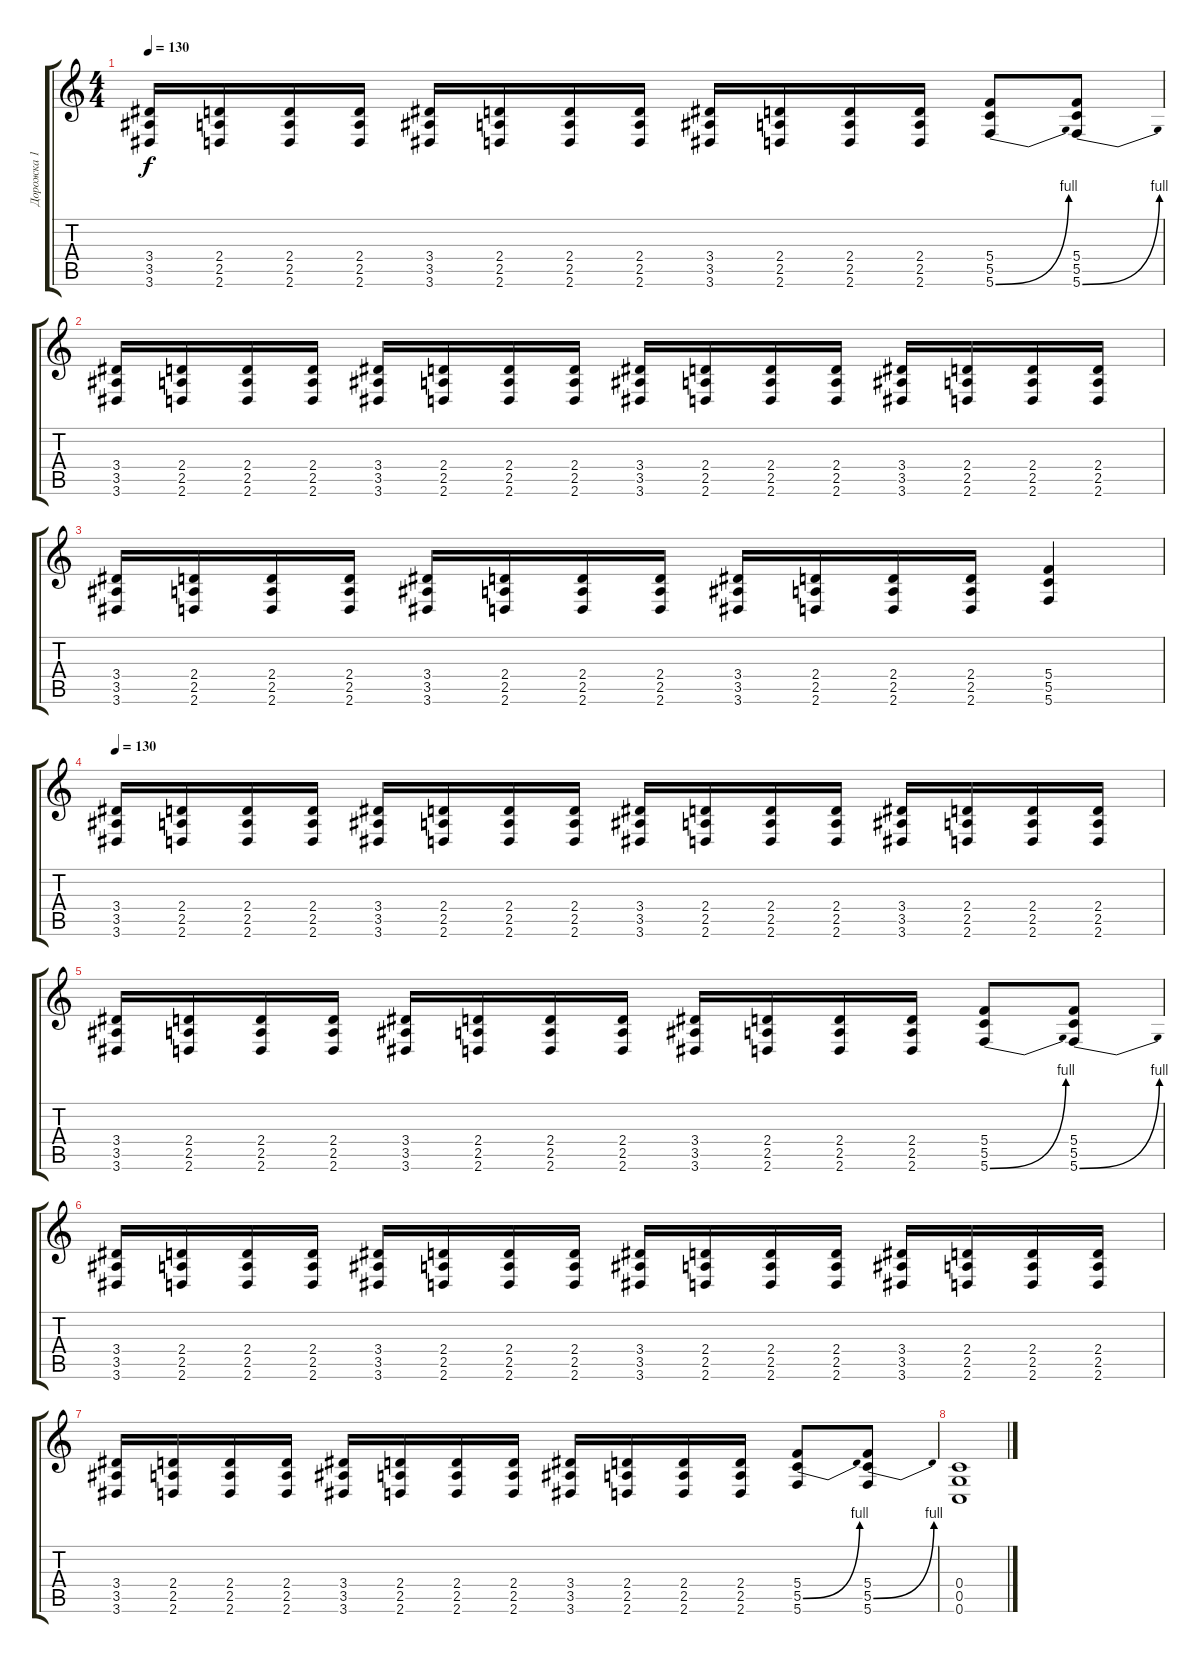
\track ("Дорожка 1" "Дорожка 1") {instrument distortionguitar}
\staff {score tabs}
\tuning (D4 A3 F3 C3 G2 C2) {hide}
\ts (4 4)
\tempo 130
\clef g2
\ks c
(3.4 3.5 3.6).16{dy f} (2.4 2.5 2.6).16 (2.4 2.5 2.6).16 (2.4 2.5 2.6).16 (3.4 3.5 3.6).16 (2.4 2.5 2.6).16 (2.4 2.5 2.6).16 (2.4 2.5 2.6).16 (3.4 3.5 3.6).16 (2.4 2.5 2.6).16 (2.4 2.5 2.6).16 (2.4 2.5 2.6).16 (5.4 5.5 5.6{be (bend 0 0 60 4)}).8 (5.4 5.5 5.6{be (bend 0 0 60 4)}).8 |
(3.4 3.5 3.6).16 (2.4 2.5 2.6).16 (2.4 2.5 2.6).16 (2.4 2.5 2.6).16 (3.4 3.5 3.6).16 (2.4 2.5 2.6).16 (2.4 2.5 2.6).16 (2.4 2.5 2.6).16 (3.4 3.5 3.6).16 (2.4 2.5 2.6).16 (2.4 2.5 2.6).16 (2.4 2.5 2.6).16 (3.4 3.5 3.6).16 (2.4 2.5 2.6).16 (2.4 2.5 2.6).16 (2.4 2.5 2.6).16 |
(3.4 3.5 3.6).16 (2.4 2.5 2.6).16 (2.4 2.5 2.6).16 (2.4 2.5 2.6).16 (3.4 3.5 3.6).16 (2.4 2.5 2.6).16 (2.4 2.5 2.6).16 (2.4 2.5 2.6).16 (3.4 3.5 3.6).16 (2.4 2.5 2.6).16 (2.4 2.5 2.6).16 (2.4 2.5 2.6).16 (5.4 5.5 5.6).4 |
\tempo 130
(3.4 3.5 3.6).16 (2.4 2.5 2.6).16 (2.4 2.5 2.6).16 (2.4 2.5 2.6).16 (3.4 3.5 3.6).16 (2.4 2.5 2.6).16 (2.4 2.5 2.6).16 (2.4 2.5 2.6).16 (3.4 3.5 3.6).16 (2.4 2.5 2.6).16 (2.4 2.5 2.6).16 (2.4 2.5 2.6).16 (3.4 3.5 3.6).16 (2.4 2.5 2.6).16 (2.4 2.5 2.6).16 (2.4 2.5 2.6).16 |
(3.4 3.5 3.6).16 (2.4 2.5 2.6).16 (2.4 2.5 2.6).16 (2.4 2.5 2.6).16 (3.4 3.5 3.6).16 (2.4 2.5 2.6).16 (2.4 2.5 2.6).16 (2.4 2.5 2.6).16 (3.4 3.5 3.6).16 (2.4 2.5 2.6).16 (2.4 2.5 2.6).16 (2.4 2.5 2.6).16 (5.4 5.5 5.6{be (bend 0 0 60 4)}).8 (5.4 5.5 5.6{be (bend 0 0 60 4)}).8 |
(3.4 3.5 3.6).16 (2.4 2.5 2.6).16 (2.4 2.5 2.6).16 (2.4 2.5 2.6).16 (3.4 3.5 3.6).16 (2.4 2.5 2.6).16 (2.4 2.5 2.6).16 (2.4 2.5 2.6).16 (3.4 3.5 3.6).16 (2.4 2.5 2.6).16 (2.4 2.5 2.6).16 (2.4 2.5 2.6).16 (3.4 3.5 3.6).16 (2.4 2.5 2.6).16 (2.4 2.5 2.6).16 (2.4 2.5 2.6).16 |
(3.4 3.5 3.6).16 (2.4 2.5 2.6).16 (2.4 2.5 2.6).16 (2.4 2.5 2.6).16 (3.4 3.5 3.6).16 (2.4 2.5 2.6).16 (2.4 2.5 2.6).16 (2.4 2.5 2.6).16 (3.4 3.5 3.6).16 (2.4 2.5 2.6).16 (2.4 2.5 2.6).16 (2.4 2.5 2.6).16 (5.4 5.5{be (bend 0 0 60 4)} 5.6).8 (5.4 5.5{be (bend 0 0 60 4)} 5.6).8 |
(0.4 0.5 0.6).1
